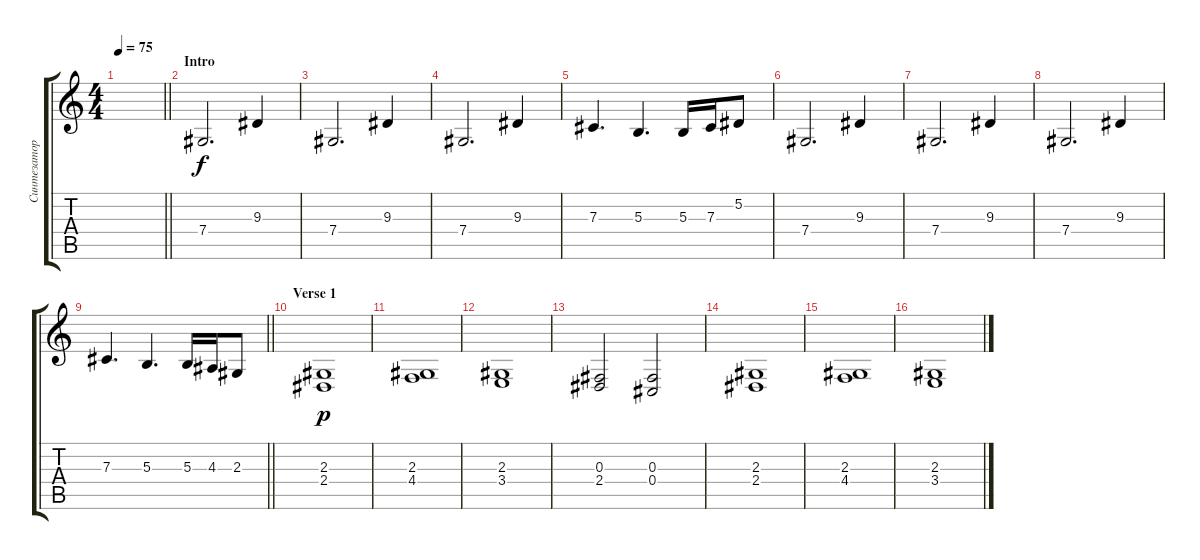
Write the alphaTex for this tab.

\track ("Синтезатор" "Синтезатор") {instrument stringensemble1}
\staff {score tabs}
\tuning (Eb4 Bb3 Gb3 Db3 Ab2 Eb2) {hide}
\ts (4 4)
\tempo 75
\clef g2
\barLineRight lightlight
\ks c
|
\section ("" "Intro")
7.4.2{d} 9.3.4 |
7.4.2{d} 9.3.4 |
7.4.2{d} 9.3.4 |
7.3.4{d} 5.3.4{d} 5.3.16 7.3.16 5.2.8 |
7.4.2{d} 9.3.4 |
7.4.2{d} 9.3.4 |
7.4.2{d} 9.3.4 |
\barLineRight lightlight
7.3.4{d} 5.3.4{d} 5.3.16 4.3.16 2.3.8 |
\section ("" "Verse 1")
(2.3 2.4).1{dy p} |
(2.3 4.4).1 |
(2.3 3.4).1 |
(0.3 2.4).2 (0.3 0.4).2 |
(2.3 2.4).1 |
(2.3 4.4).1 |
(2.3 3.4).1
